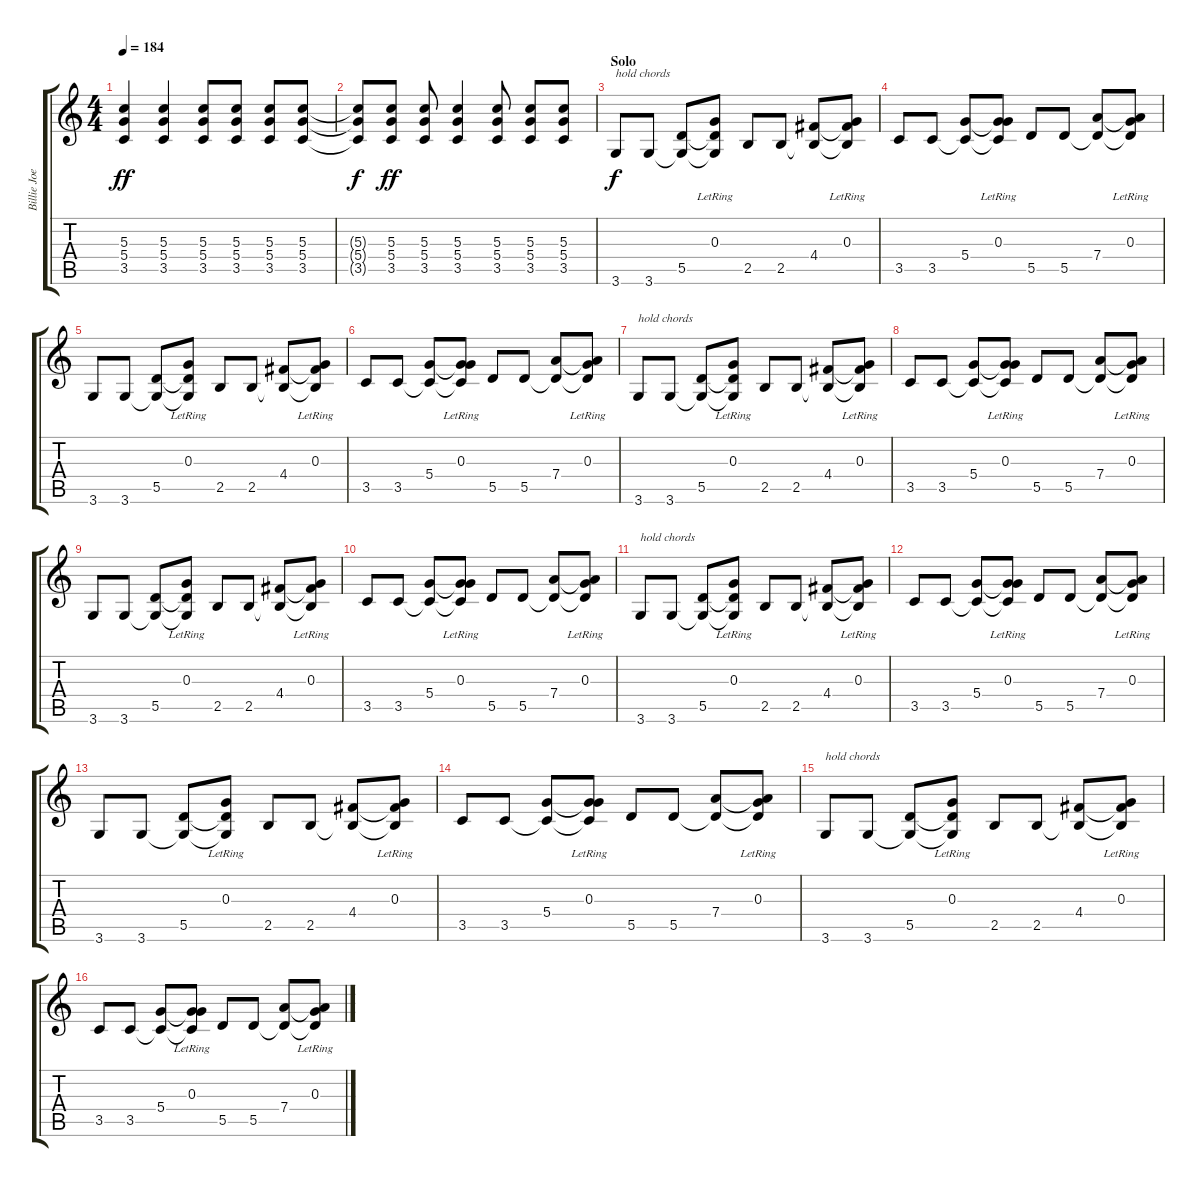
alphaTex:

\track ("Billie Joe Armstrong (Guitar 1)" "Billie Joe") {instrument distortionguitar}
\staff {score tabs}
\tuning (E4 B3 G3 D3 A2 E2) {hide}
\ts (4 4)
\tempo 184
\clef g2
\ks c
(5.3 5.4 3.5).4{dy ff} (5.3 5.4 3.5).4 (5.3 5.4 3.5).8 (5.3 5.4 3.5).8 (5.3 5.4 3.5).8 (5.3 5.4 3.5).8 |
(5.3{t} 5.4{t} 3.5{t}).8{dy f} (5.3 5.4 3.5).8{dy ff} (5.3 5.4 3.5).8 (5.3 5.4 3.5).4 (5.3 5.4 3.5).8 (5.3 5.4 3.5).8 (5.3 5.4 3.5).8 |
\section ("" "Solo")
3.6.8{txt "hold chords" dy f} 3.6.8 (5.5 3.6{t}).8 (0.3{lr} 5.5{t} 3.6{t}).8 2.5.8 2.5.8 (4.4 2.5{t}).8 (0.3{lr} 4.4{t} 2.5{t}).8 |
3.5.8 3.5.8 (5.4 3.5{t}).8 (0.3{lr} 5.4{t} 3.5{t}).8 5.5.8 5.5.8 (7.4 5.5{t}).8 (0.3{lr} 7.4{t} 5.5{t}).8 |
3.6.8 3.6.8 (5.5 3.6{t}).8 (0.3{lr} 5.5{t} 3.6{t}).8 2.5.8 2.5.8 (4.4 2.5{t}).8 (0.3{lr} 4.4{t} 2.5{t}).8 |
3.5.8 3.5.8 (5.4 3.5{t}).8 (0.3{lr} 5.4{t} 3.5{t}).8 5.5.8 5.5.8 (7.4 5.5{t}).8 (0.3{lr} 7.4{t} 5.5{t}).8 |
3.6.8{txt "hold chords"} 3.6.8 (5.5 3.6{t}).8 (0.3{lr} 5.5{t} 3.6{t}).8 2.5.8 2.5.8 (4.4 2.5{t}).8 (0.3{lr} 4.4{t} 2.5{t}).8 |
3.5.8 3.5.8 (5.4 3.5{t}).8 (0.3{lr} 5.4{t} 3.5{t}).8 5.5.8 5.5.8 (7.4 5.5{t}).8 (0.3{lr} 7.4{t} 5.5{t}).8 |
3.6.8 3.6.8 (5.5 3.6{t}).8 (0.3{lr} 5.5{t} 3.6{t}).8 2.5.8 2.5.8 (4.4 2.5{t}).8 (0.3{lr} 4.4{t} 2.5{t}).8 |
3.5.8 3.5.8 (5.4 3.5{t}).8 (0.3{lr} 5.4{t} 3.5{t}).8 5.5.8 5.5.8 (7.4 5.5{t}).8 (0.3{lr} 7.4{t} 5.5{t}).8 |
3.6.8{txt "hold chords"} 3.6.8 (5.5 3.6{t}).8 (0.3{lr} 5.5{t} 3.6{t}).8 2.5.8 2.5.8 (4.4 2.5{t}).8 (0.3{lr} 4.4{t} 2.5{t}).8 |
3.5.8 3.5.8 (5.4 3.5{t}).8 (0.3{lr} 5.4{t} 3.5{t}).8 5.5.8 5.5.8 (7.4 5.5{t}).8 (0.3{lr} 7.4{t} 5.5{t}).8 |
3.6.8 3.6.8 (5.5 3.6{t}).8 (0.3{lr} 5.5{t} 3.6{t}).8 2.5.8 2.5.8 (4.4 2.5{t}).8 (0.3{lr} 4.4{t} 2.5{t}).8 |
3.5.8 3.5.8 (5.4 3.5{t}).8 (0.3{lr} 5.4{t} 3.5{t}).8 5.5.8 5.5.8 (7.4 5.5{t}).8 (0.3{lr} 7.4{t} 5.5{t}).8 |
3.6.8{txt "hold chords"} 3.6.8 (5.5 3.6{t}).8 (0.3{lr} 5.5{t} 3.6{t}).8 2.5.8 2.5.8 (4.4 2.5{t}).8 (0.3{lr} 4.4{t} 2.5{t}).8 |
3.5.8 3.5.8 (5.4 3.5{t}).8 (0.3{lr} 5.4{t} 3.5{t}).8 5.5.8 5.5.8 (7.4 5.5{t}).8 (0.3{lr} 7.4{t} 5.5{t}).8
